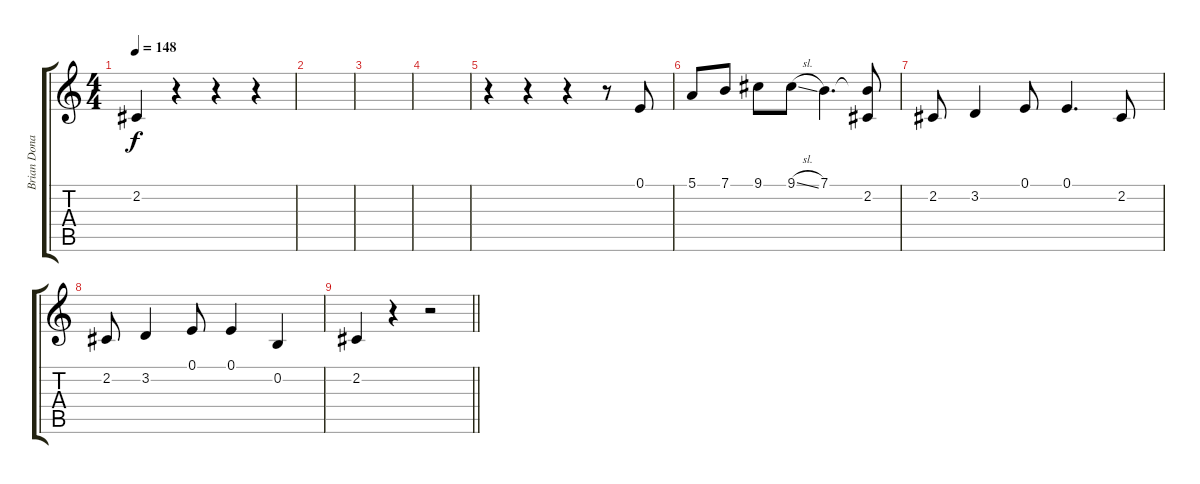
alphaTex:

\track ("Brian Donahue (Backup Vocals/Harmonies" "Brian Dona") {instrument clarinet}
\staff {score tabs}
\tuning (E4 B3 G3 D3 A2 E2) {hide}
\ts (4 4)
\tempo 148
\clef g2
\ks c
2.2.4{dy f} r.4 r.4 r.4 |
|
|
|
r.4 r.4 r.4 r.8 0.1.8 |
5.1.8 7.1.8 9.1.8 9.1{sl}.8 7.1.4{d} (7.1{t} 2.2).8 |
2.2.8 3.2.4 0.1.8 0.1.4{d} 2.2.8 |
2.2.8 3.2.4 0.1.8 0.1.4 0.2.4 |
\barLineRight lightlight
2.2.4 r.4 r.2
